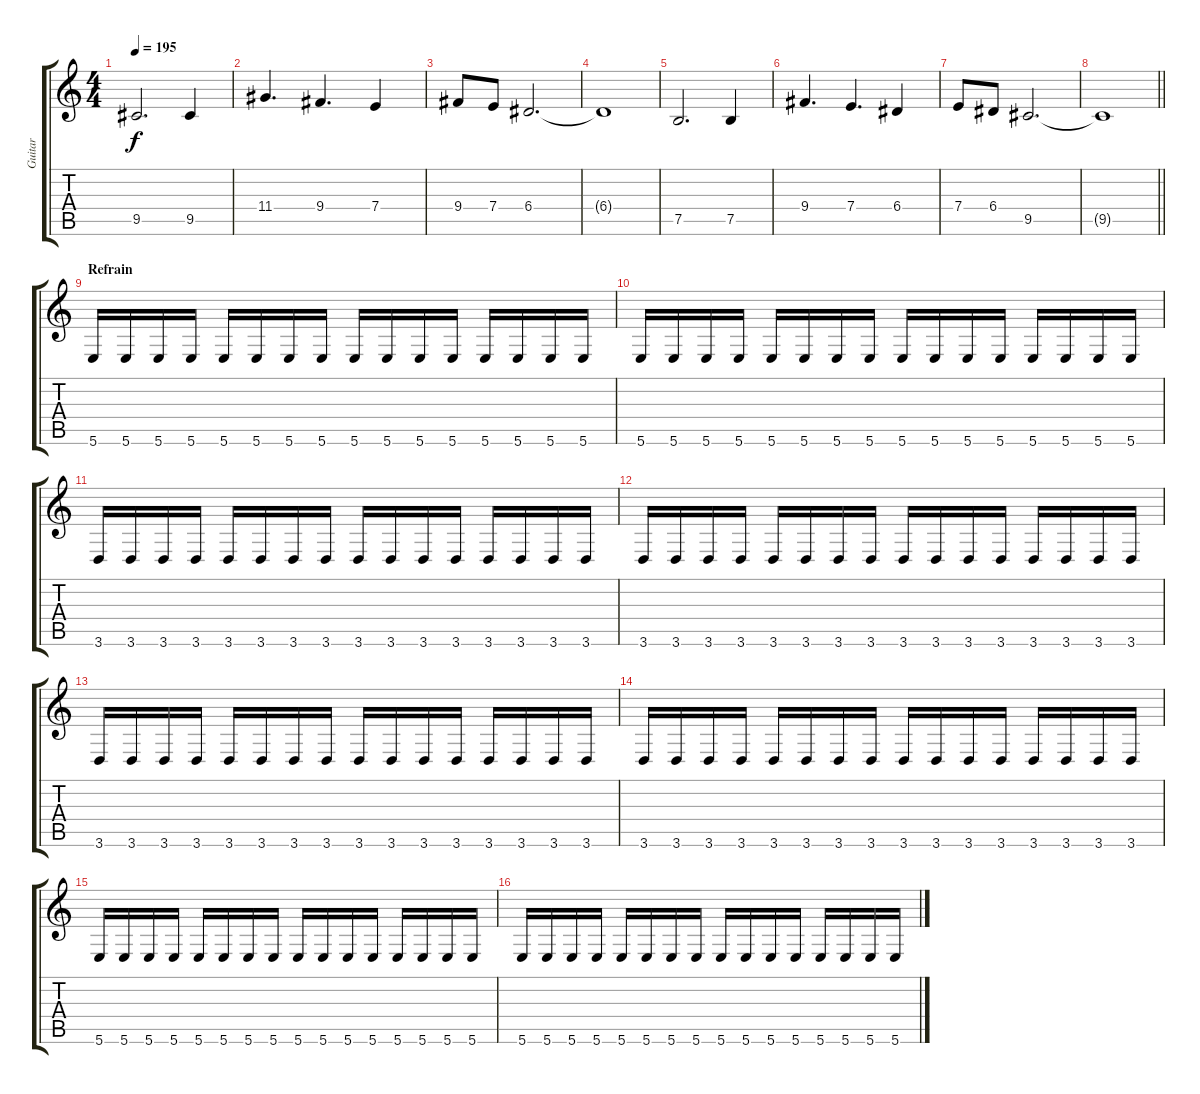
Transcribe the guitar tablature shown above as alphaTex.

\track ("Guitar" "Guitar") {instrument distortionguitar}
\staff {score tabs}
\tuning (B3 Gb3 D3 A2 E2 B1) {hide}
\ts (4 4)
\tempo 195
\clef g2
\ks c
9.5.2{d dy f} 9.5.4 |
11.4.4{d} 9.4.4{d} 7.4.4 |
9.4.8 7.4.8 6.4.2{d} |
6.4{t}.1 |
7.5.2{d} 7.5.4 |
9.4.4{d} 7.4.4{d} 6.4.4 |
7.4.8 6.4.8 9.5.2{d} |
\barLineRight lightlight
9.5{t}.1 |
\section ("" "Refrain")
5.6.16{balance 8} 5.6.16 5.6.16 5.6.16 5.6.16 5.6.16 5.6.16 5.6.16 5.6.16 5.6.16 5.6.16 5.6.16 5.6.16 5.6.16 5.6.16 5.6.16 |
5.6.16 5.6.16 5.6.16 5.6.16 5.6.16 5.6.16 5.6.16 5.6.16 5.6.16 5.6.16 5.6.16 5.6.16 5.6.16 5.6.16 5.6.16 5.6.16 |
3.6.16 3.6.16 3.6.16 3.6.16 3.6.16 3.6.16 3.6.16 3.6.16 3.6.16 3.6.16 3.6.16 3.6.16 3.6.16 3.6.16 3.6.16 3.6.16 |
3.6.16 3.6.16 3.6.16 3.6.16 3.6.16 3.6.16 3.6.16 3.6.16 3.6.16 3.6.16 3.6.16 3.6.16 3.6.16 3.6.16 3.6.16 3.6.16 |
3.6.16 3.6.16 3.6.16 3.6.16 3.6.16 3.6.16 3.6.16 3.6.16 3.6.16 3.6.16 3.6.16 3.6.16 3.6.16 3.6.16 3.6.16 3.6.16 |
3.6.16 3.6.16 3.6.16 3.6.16 3.6.16 3.6.16 3.6.16 3.6.16 3.6.16 3.6.16 3.6.16 3.6.16 3.6.16 3.6.16 3.6.16 3.6.16 |
5.6.16 5.6.16 5.6.16 5.6.16 5.6.16 5.6.16 5.6.16 5.6.16 5.6.16 5.6.16 5.6.16 5.6.16 5.6.16 5.6.16 5.6.16 5.6.16 |
5.6.16 5.6.16 5.6.16 5.6.16 5.6.16 5.6.16 5.6.16 5.6.16 5.6.16 5.6.16 5.6.16 5.6.16 5.6.16 5.6.16 5.6.16 5.6.16
